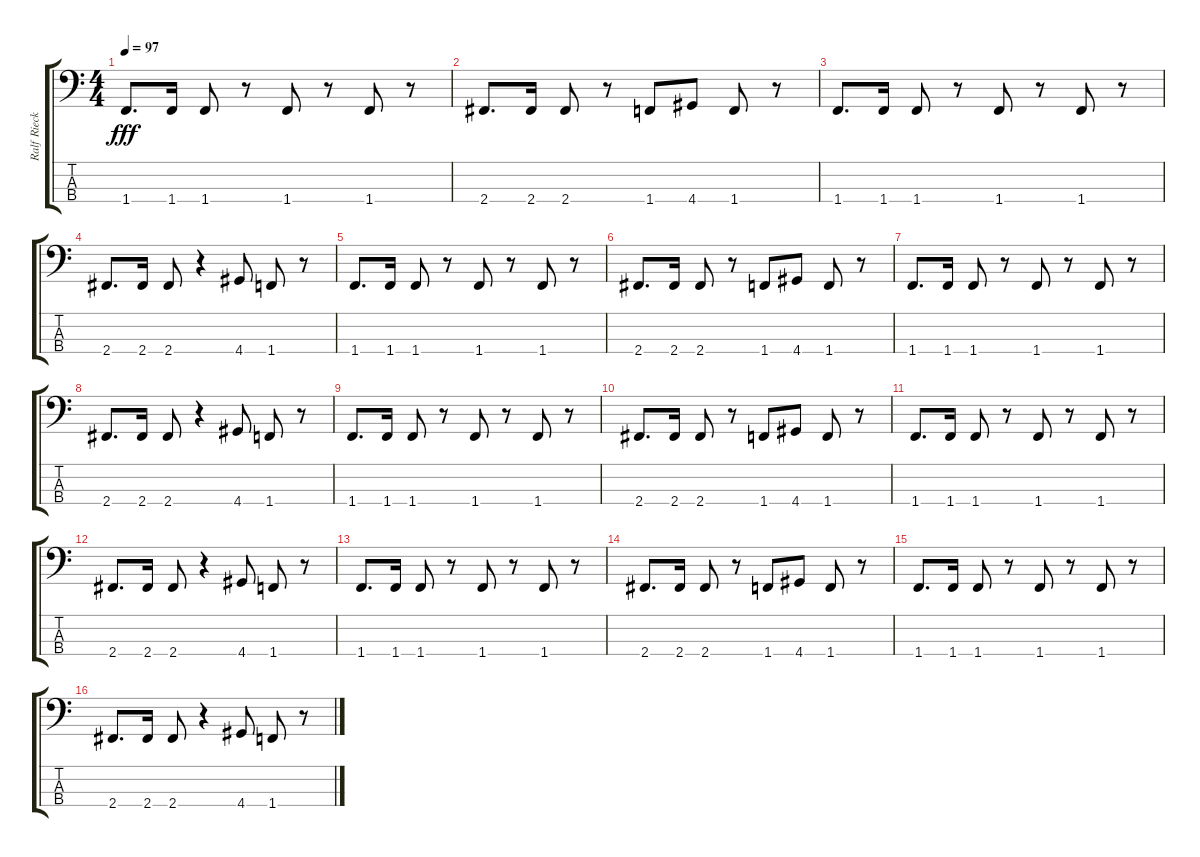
\track ("Ralf Rieckermann" "Ralf Rieck") {instrument electricbassfinger}
\staff {score tabs}
\tuning (G2 D2 A1 E1) {hide}
\ts (4 4)
\tempo 97
\clef f4
\ks c
1.4.8{d dy fff} 1.4.16 1.4.8 r.8 1.4.8 r.8 1.4.8 r.8 |
2.4.8{d} 2.4.16 2.4.8 r.8 1.4.8 4.4.8 1.4.8 r.8 |
1.4.8{d} 1.4.16 1.4.8 r.8 1.4.8 r.8 1.4.8 r.8 |
2.4.8{d} 2.4.16 2.4.8 r.4 4.4.8 1.4.8 r.8 |
1.4.8{d} 1.4.16 1.4.8 r.8 1.4.8 r.8 1.4.8 r.8 |
2.4.8{d} 2.4.16 2.4.8 r.8 1.4.8 4.4.8 1.4.8 r.8 |
1.4.8{d} 1.4.16 1.4.8 r.8 1.4.8 r.8 1.4.8 r.8 |
2.4.8{d} 2.4.16 2.4.8 r.4 4.4.8 1.4.8 r.8 |
1.4.8{d} 1.4.16 1.4.8 r.8 1.4.8 r.8 1.4.8 r.8 |
2.4.8{d} 2.4.16 2.4.8 r.8 1.4.8 4.4.8 1.4.8 r.8 |
1.4.8{d} 1.4.16 1.4.8 r.8 1.4.8 r.8 1.4.8 r.8 |
2.4.8{d} 2.4.16 2.4.8 r.4 4.4.8 1.4.8 r.8 |
1.4.8{d} 1.4.16 1.4.8 r.8 1.4.8 r.8 1.4.8 r.8 |
2.4.8{d} 2.4.16 2.4.8 r.8 1.4.8 4.4.8 1.4.8 r.8 |
1.4.8{d} 1.4.16 1.4.8 r.8 1.4.8 r.8 1.4.8 r.8 |
2.4.8{d} 2.4.16 2.4.8 r.4 4.4.8 1.4.8 r.8
